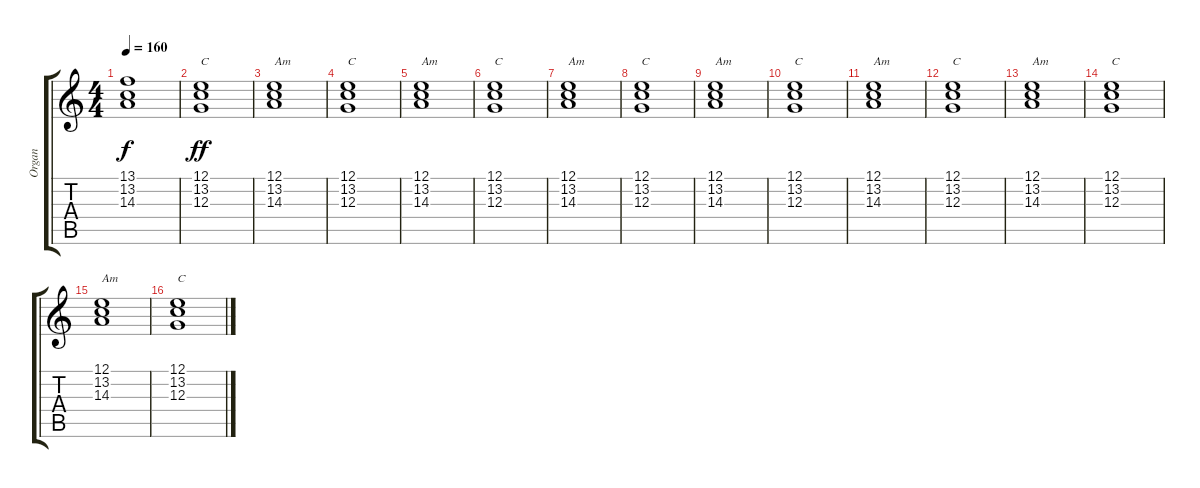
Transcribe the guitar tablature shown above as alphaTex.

\track ("Organ   " "Organ   ") {instrument percussiveorgan}
\staff {score tabs}
\tuning (E4 B3 G3 D3 A2 E2) {hide}
\ts (4 4)
\tempo 160
\clef g2
\ks c
(13.1{t} 13.2{t} 14.3{t}).1{dy f} |
(12.1 13.2 12.3).1{txt "C" dy ff} |
(12.1 13.2 14.3).1{txt "Am"} |
(12.1 13.2 12.3).1{txt "C"} |
(12.1 13.2 14.3).1{txt "Am"} |
(12.1 13.2 12.3).1{txt "C"} |
(12.1 13.2 14.3).1{txt "Am"} |
(12.1 13.2 12.3).1{txt "C"} |
(12.1 13.2 14.3).1{txt "Am"} |
(12.1 13.2 12.3).1{txt "C"} |
(12.1 13.2 14.3).1{txt "Am"} |
(12.1 13.2 12.3).1{txt "C"} |
(12.1 13.2 14.3).1{txt "Am"} |
(12.1 13.2 12.3).1{txt "C"} |
(12.1 13.2 14.3).1{txt "Am"} |
(12.1 13.2 12.3).1{txt "C"}
